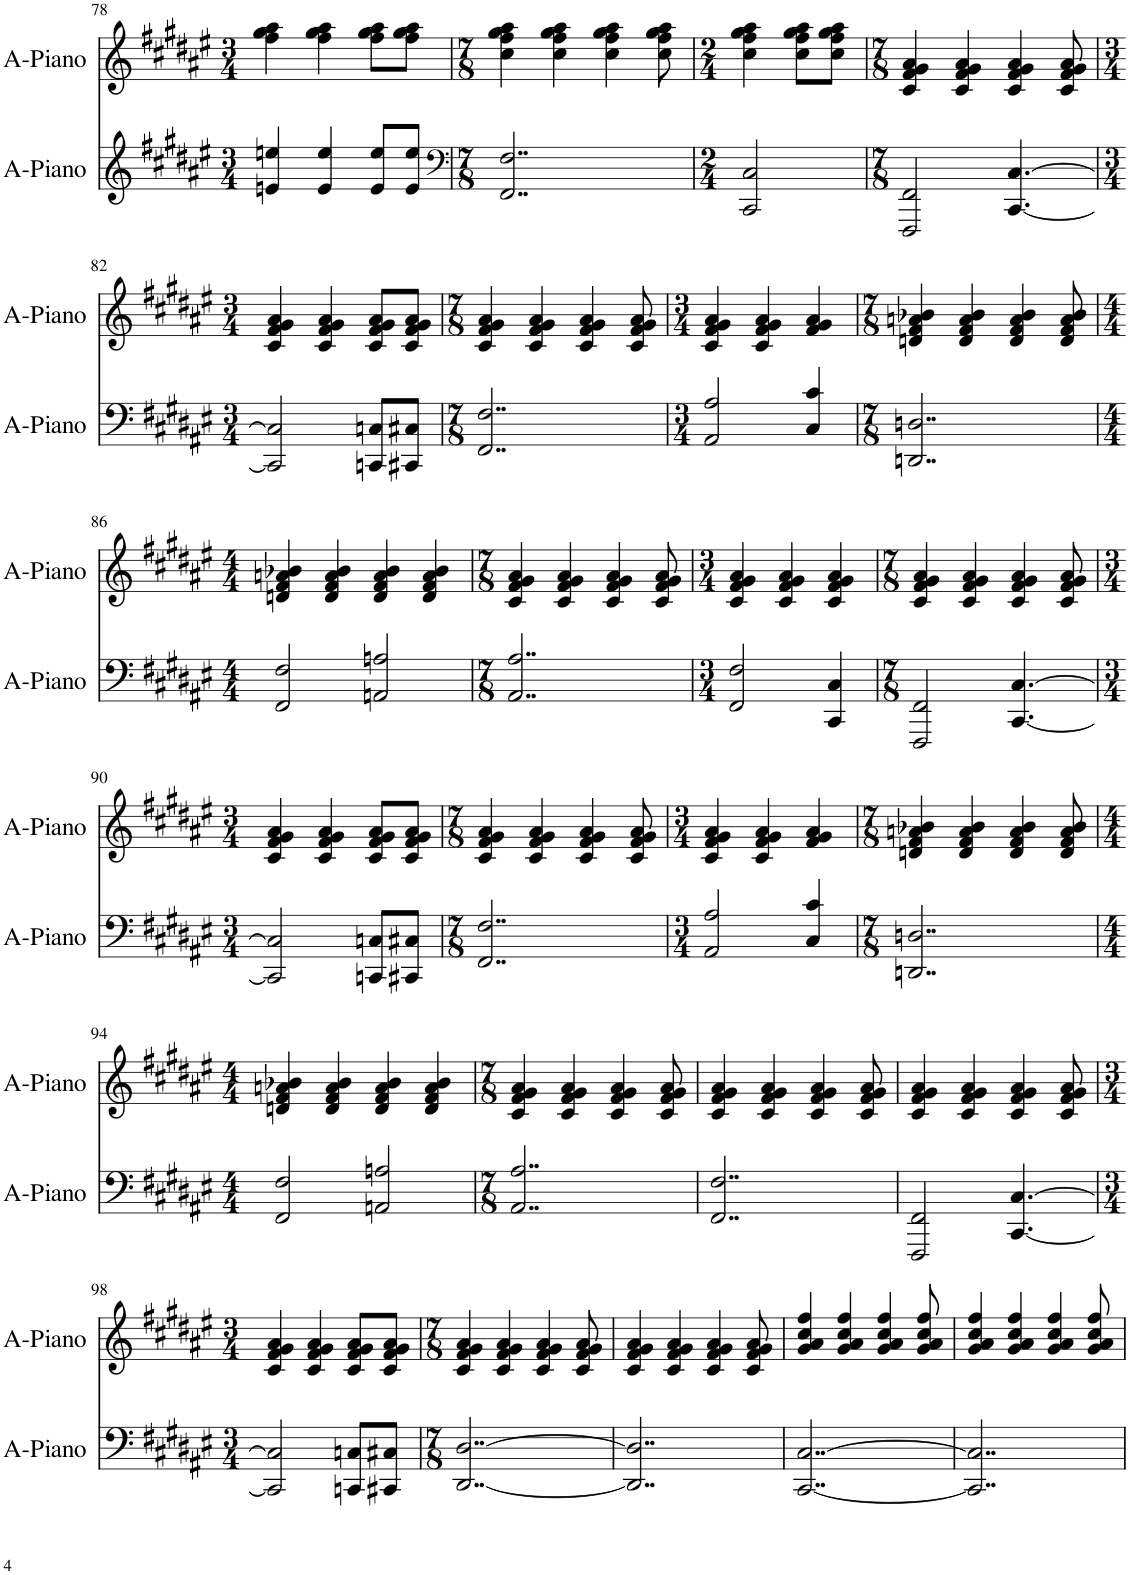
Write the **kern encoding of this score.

**kern	**kern
*part2	*part1
*staff2	*staff1
*I"Acoustic Piano	*I"Acoustic Piano
*I'A-Piano	*I'A-Piano
!!LO:PB:g=z
*clefG2	*clefG2
*k[f#c#g#d#a#e#]	*k[f#c#g#d#a#e#]
*M3/4	*M3/4
=78	=78
4en/ 4een/	4ff#\ 4gg#\ 4aa#\
4e/ 4ee/	4ff#\ 4gg#\ 4aa#\
8e/ 8ee/L	8ff#\ 8gg#\ 8aa#\L
8e/ 8ee/J	8ff#\ 8gg#\ 8aa#\J
=79	=79
*clefF4	*
*M7/8	*M7/8
2..FF#/ 2..F#/	4cc#\ 4ff#\ 4gg#\ 4aa#\
.	4cc#\ 4ff#\ 4gg#\ 4aa#\
.	4cc#\ 4ff#\ 4gg#\ 4aa#\
.	8cc#\ 8ff#\ 8gg#\ 8aa#\
=80	=80
*M2/4	*M2/4
2CC#/ 2C#/	4cc#\ 4ff#\ 4gg#\ 4aa#\
.	8cc#\ 8ff#\ 8gg#\ 8aa#\L
.	8cc#\ 8ff#\ 8gg#\ 8aa#\J
=81	=81
*M7/8	*M7/8
2FFF#/ 2FF#/	4c#/ 4f#/ 4g#/ 4a#/
.	4c#/ 4f#/ 4g#/ 4a#/
[4.CC#/ [4.C#/	4c#/ 4f#/ 4g#/ 4a#/
.	8c#/ 8f#/ 8g#/ 8a#/
!!LO:LB:g=z
=82	=82
*M3/4	*M3/4
2CC#/] 2C#/]	4c#/ 4f#/ 4g#/ 4a#/
.	4c#/ 4f#/ 4g#/ 4a#/
8CCn/ 8Cn/L	8c#/ 8f#/ 8g#/ 8a#/L
8CC#X/ 8C#X/J	8c#/ 8f#/ 8g#/ 8a#/J
=83	=83
*M7/8	*M7/8
2..FF#/ 2..F#/	4c#/ 4f#/ 4g#/ 4a#/
.	4c#/ 4f#/ 4g#/ 4a#/
.	4c#/ 4f#/ 4g#/ 4a#/
.	8c#/ 8f#/ 8g#/ 8a#/
=84	=84
*M3/4	*M3/4
2AA#/ 2A#/	4c#/ 4f#/ 4g#/ 4a#/
.	4c#/ 4f#/ 4g#/ 4a#/
4C#/ 4c#/	4f#/ 4g#/ 4a#/
=85	=85
*M7/8	*M7/8
2..DDn/ 2..Dn/	4dn/ 4f#/ 4an/ 4b-X/
.	4d/ 4f#/ 4a/ 4b-/
.	4d/ 4f#/ 4a/ 4b-/
.	8d/ 8f#/ 8a/ 8b-/
!!LO:LB:g=z
=86	=86
*M4/4	*M4/4
2FF#/ 2F#/	4dn/ 4f#/ 4an/ 4b-X/
.	4d/ 4f#/ 4a/ 4b-/
2AAn/ 2An/	4d/ 4f#/ 4a/ 4b-/
.	4d/ 4f#/ 4a/ 4b-/
=87	=87
*M7/8	*M7/8
2..AA#/ 2..A#/	4c#/ 4f#/ 4g#/ 4a#/
.	4c#/ 4f#/ 4g#/ 4a#/
.	4c#/ 4f#/ 4g#/ 4a#/
.	8c#/ 8f#/ 8g#/ 8a#/
=88	=88
*M3/4	*M3/4
2FF#/ 2F#/	4c#/ 4f#/ 4g#/ 4a#/
.	4c#/ 4f#/ 4g#/ 4a#/
4CC#/ 4C#/	4c#/ 4f#/ 4g#/ 4a#/
=89	=89
*M7/8	*M7/8
2FFF#/ 2FF#/	4c#/ 4f#/ 4g#/ 4a#/
.	4c#/ 4f#/ 4g#/ 4a#/
[4.CC#/ [4.C#/	4c#/ 4f#/ 4g#/ 4a#/
.	8c#/ 8f#/ 8g#/ 8a#/
!!LO:LB:g=z
=90	=90
*M3/4	*M3/4
2CC#/] 2C#/]	4c#/ 4f#/ 4g#/ 4a#/
.	4c#/ 4f#/ 4g#/ 4a#/
8CCn/ 8Cn/L	8c#/ 8f#/ 8g#/ 8a#/L
8CC#X/ 8C#X/J	8c#/ 8f#/ 8g#/ 8a#/J
=91	=91
*M7/8	*M7/8
2..FF#/ 2..F#/	4c#/ 4f#/ 4g#/ 4a#/
.	4c#/ 4f#/ 4g#/ 4a#/
.	4c#/ 4f#/ 4g#/ 4a#/
.	8c#/ 8f#/ 8g#/ 8a#/
=92	=92
*M3/4	*M3/4
2AA#/ 2A#/	4c#/ 4f#/ 4g#/ 4a#/
.	4c#/ 4f#/ 4g#/ 4a#/
4C#/ 4c#/	4f#/ 4g#/ 4a#/
=93	=93
*M7/8	*M7/8
2..DDn/ 2..Dn/	4dn/ 4f#/ 4an/ 4b-X/
.	4d/ 4f#/ 4a/ 4b-/
.	4d/ 4f#/ 4a/ 4b-/
.	8d/ 8f#/ 8a/ 8b-/
!!LO:LB:g=z
=94	=94
*M4/4	*M4/4
2FF#/ 2F#/	4dn/ 4f#/ 4an/ 4b-X/
.	4d/ 4f#/ 4a/ 4b-/
2AAn/ 2An/	4d/ 4f#/ 4a/ 4b-/
.	4d/ 4f#/ 4a/ 4b-/
=95	=95
*M7/8	*M7/8
2..AA#/ 2..A#/	4c#/ 4f#/ 4g#/ 4a#/
.	4c#/ 4f#/ 4g#/ 4a#/
.	4c#/ 4f#/ 4g#/ 4a#/
.	8c#/ 8f#/ 8g#/ 8a#/
=96	=96
2..FF#/ 2..F#/	4c#/ 4f#/ 4g#/ 4a#/
.	4c#/ 4f#/ 4g#/ 4a#/
.	4c#/ 4f#/ 4g#/ 4a#/
.	8c#/ 8f#/ 8g#/ 8a#/
=97	=97
2FFF#/ 2FF#/	4c#/ 4f#/ 4g#/ 4a#/
.	4c#/ 4f#/ 4g#/ 4a#/
[4.CC#/ [4.C#/	4c#/ 4f#/ 4g#/ 4a#/
.	8c#/ 8f#/ 8g#/ 8a#/
!!LO:LB:g=z
=98	=98
*M3/4	*M3/4
2CC#/] 2C#/]	4c#/ 4f#/ 4g#/ 4a#/
.	4c#/ 4f#/ 4g#/ 4a#/
8CCn/ 8Cn/L	8c#/ 8f#/ 8g#/ 8a#/L
8CC#X/ 8C#X/J	8c#/ 8f#/ 8g#/ 8a#/J
=99	=99
*M7/8	*M7/8
[2..DD#/ [2..D#/	4c#/ 4f#/ 4g#/ 4a#/
.	4c#/ 4f#/ 4g#/ 4a#/
.	4c#/ 4f#/ 4g#/ 4a#/
.	8c#/ 8f#/ 8g#/ 8a#/
=100	=100
2..DD#/] 2..D#/]	4c#/ 4f#/ 4g#/ 4a#/
.	4c#/ 4f#/ 4g#/ 4a#/
.	4c#/ 4f#/ 4g#/ 4a#/
.	8c#/ 8f#/ 8g#/ 8a#/
=101	=101
[2..CC#/ [2..C#/	4g#/ 4a#/ 4cc#/ 4ff#/
.	4g#/ 4a#/ 4cc#/ 4ff#/
.	4g#/ 4a#/ 4cc#/ 4ff#/
.	8g#/ 8a#/ 8cc#/ 8ff#/
=102	=102
2..CC#/] 2..C#/]	4g#/ 4a#/ 4cc#/ 4ff#/
.	4g#/ 4a#/ 4cc#/ 4ff#/
.	4g#/ 4a#/ 4cc#/ 4ff#/
.	8g#/ 8a#/ 8cc#/ 8ff#/
=	=
*-	*-
